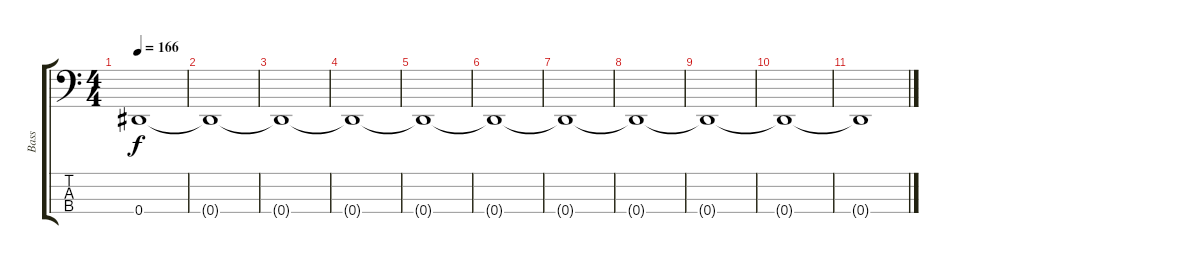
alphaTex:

\track ("Bass" "Bass") {instrument electricbassfinger}
\staff {score tabs}
\tuning (Gb2 Db2 Ab1 Eb1) {hide}
\ts (4 4)
\tempo 166
\clef f4
\ks c
0.4{t}.1{dy f} |
0.4{t}.1 |
0.4{t}.1 |
0.4{t}.1 |
0.4{t}.1 |
0.4{t}.1 |
0.4{t}.1 |
0.4{t}.1 |
0.4{t}.1 |
0.4{t}.1 |
0.4{t}.1
